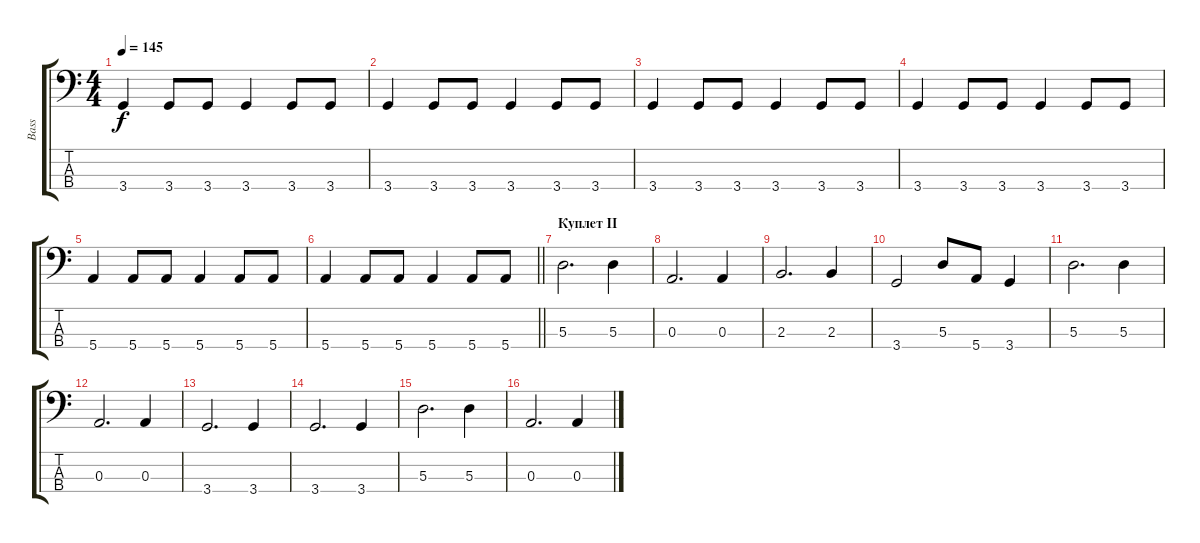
\track ("Bass" "Bass") {instrument electricbassfinger}
\staff {score tabs}
\tuning (G2 D2 A1 E1) {hide}
\ts (4 4)
\tempo 145
\clef f4
\ks c
3.4.4{dy f} 3.4.8 3.4.8 3.4.4 3.4.8 3.4.8 |
3.4.4 3.4.8 3.4.8 3.4.4 3.4.8 3.4.8 |
3.4.4 3.4.8 3.4.8 3.4.4 3.4.8 3.4.8 |
3.4.4 3.4.8 3.4.8 3.4.4 3.4.8 3.4.8 |
5.4.4 5.4.8 5.4.8 5.4.4 5.4.8 5.4.8 |
\barLineRight lightlight
5.4.4 5.4.8 5.4.8 5.4.4 5.4.8 5.4.8 |
\section ("" "Куплет II")
5.3.2{d} 5.3.4 |
0.3.2{d} 0.3.4 |
2.3.2{d} 2.3.4 |
3.4.2 5.3.8 5.4.8 3.4.4 |
5.3.2{d} 5.3.4 |
0.3.2{d} 0.3.4 |
3.4.2{d} 3.4.4 |
3.4.2{d} 3.4.4 |
5.3.2{d} 5.3.4 |
0.3.2{d} 0.3.4
